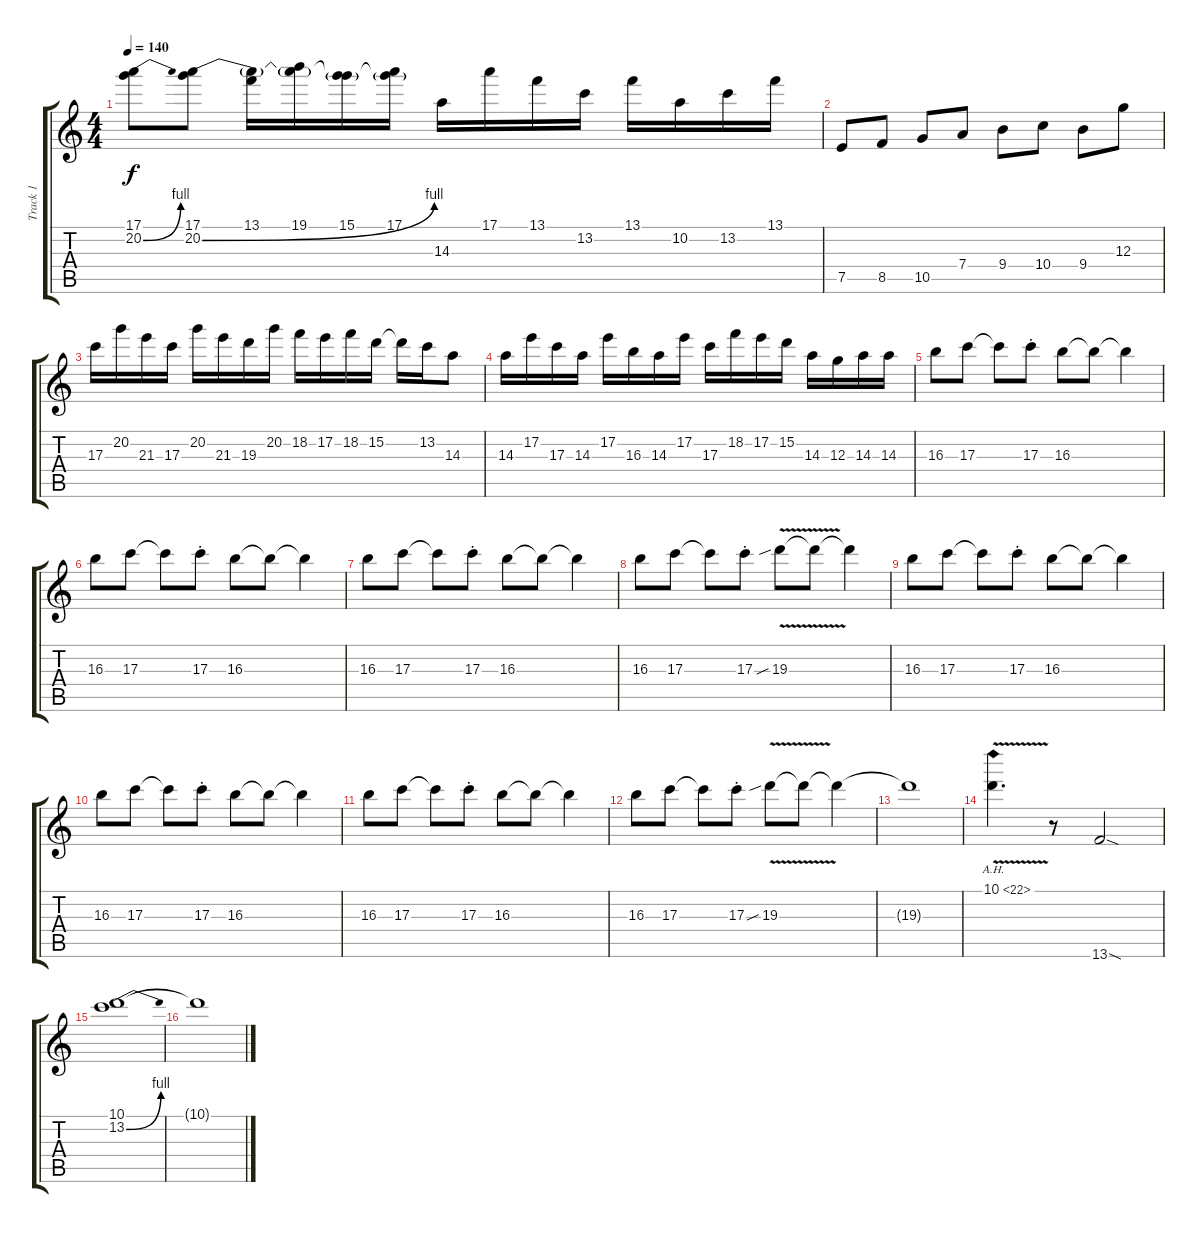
\track ("Track 1" "Track 1") {instrument overdrivenguitar}
\staff {score tabs}
\tuning (E4 B3 G3 D3 A2 E2) {hide}
\ts (4 4)
\tempo 140
\clef g2
\ks c
(17.1 20.2{be (bend 0 0 60 4)}).8{dy f} (17.1 20.2{be (bend 0 0 60 4)}).8 (13.1 20.2{t}).16 (19.1 20.2{t}).16 (15.1 20.2{t}).16 (17.1 20.2{t}).16 14.3.16 17.1.16 13.1.16 13.2.16 13.1.16 10.2.16 13.2.16 13.1.16 |
7.5.8 8.5.8 10.5.8 7.4.8 9.4.8 10.4.8 9.4.8 12.3.8 |
17.3.16 20.2.16 21.3.16 17.3.16 20.2.16 21.3.16 19.3.16 20.2.16 18.2.16 17.2.16 18.2.16 15.2.16 15.2{t}.16 13.2.16 14.3.8 |
14.3.16 17.2.16 17.3.16 14.3.16 17.2.16 16.3.16 14.3.16 17.2.16 17.3.16 18.2.16 17.2.16 15.2.16 14.3.16 12.3.16 14.3.16 14.3.16 |
16.3.8 17.3.8 17.3{t}.8 17.3{st}.8 16.3.8 16.3{t}.8 16.3{t}.4 |
16.3.8 17.3.8 17.3{t}.8 17.3{st}.8 16.3.8 16.3{t}.8 16.3{t}.4 |
16.3.8 17.3.8 17.3{t}.8 17.3{st}.8 16.3.8 16.3{t}.8 16.3{t}.4 |
16.3.8 17.3.8 17.3{t}.8 17.3{st}.8 19.3{v sib}.8 19.3{t}.8 19.3{t}.4 |
16.3.8 17.3.8 17.3{t}.8 17.3{st}.8 16.3.8 16.3{t}.8 16.3{t}.4 |
16.3.8 17.3.8 17.3{t}.8 17.3{st}.8 16.3.8 16.3{t}.8 16.3{t}.4 |
16.3.8 17.3.8 17.3{t}.8 17.3{st}.8 16.3.8 16.3{t}.8 16.3{t}.4 |
16.3.8 17.3.8 17.3{t}.8 17.3{st}.8 19.3{v sib}.8 19.3{t}.8 19.3{t}.4 |
19.3{t}.1 |
10.1{ah 12 v}.4{d} r.8 13.6{sod}.2 |
(10.1 13.2{be (bend 0 0 60 4)}).1 |
10.1{t}.1
